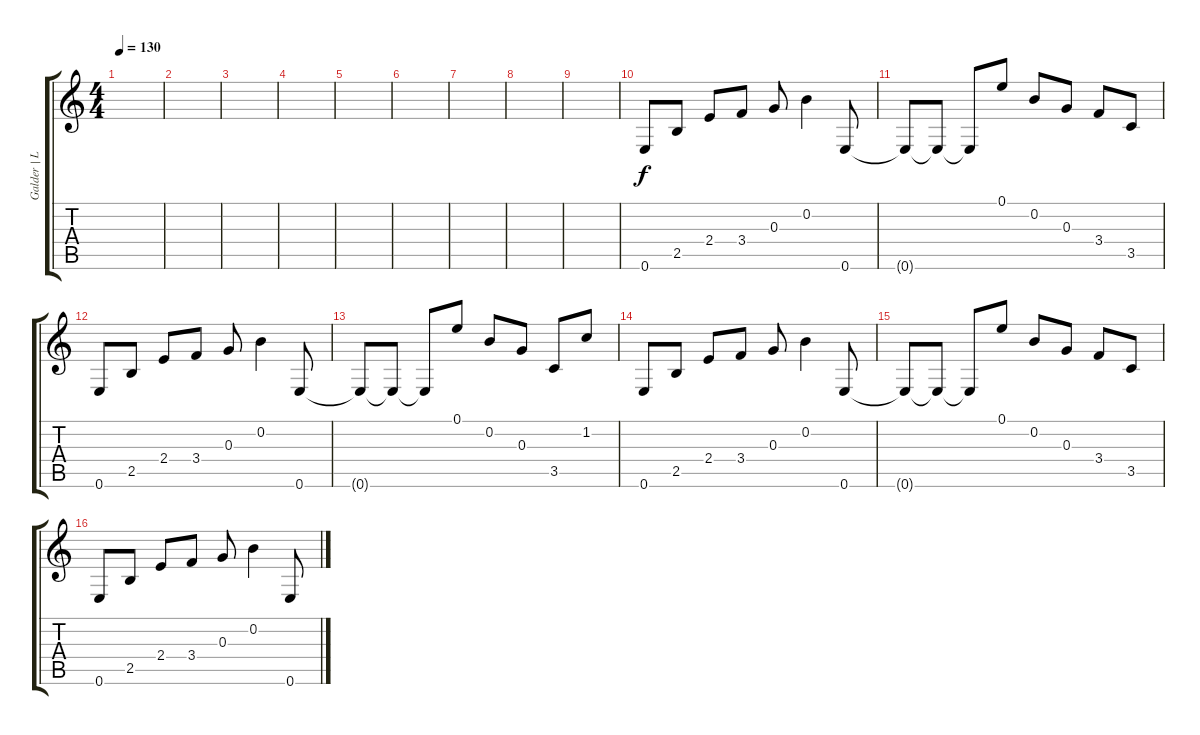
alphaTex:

\track ("Galder | Lead/Acoustic" "Galder | L") {instrument acousticguitarsteel}
\staff {score tabs}
\tuning (E4 B3 G3 D3 A2 E2) {hide}
\ts (4 4)
\tempo 130
\clef g2
\ks c
|
|
|
|
|
|
|
|
|
0.6.8 2.5.8 2.4.8 3.4.8 0.3.8 0.2.4 0.6.8 |
0.6{t}.8 0.6{t}.8 0.6{t}.8 0.1.8 0.2.8 0.3.8 3.4.8 3.5.8 |
0.6.8 2.5.8 2.4.8 3.4.8 0.3.8 0.2.4 0.6.8 |
0.6{t}.8 0.6{t}.8 0.6{t}.8 0.1.8 0.2.8 0.3.8 3.5.8 1.2.8 |
0.6.8 2.5.8 2.4.8 3.4.8 0.3.8 0.2.4 0.6.8 |
0.6{t}.8 0.6{t}.8 0.6{t}.8 0.1.8 0.2.8 0.3.8 3.4.8 3.5.8 |
0.6.8 2.5.8 2.4.8 3.4.8 0.3.8 0.2.4 0.6.8
